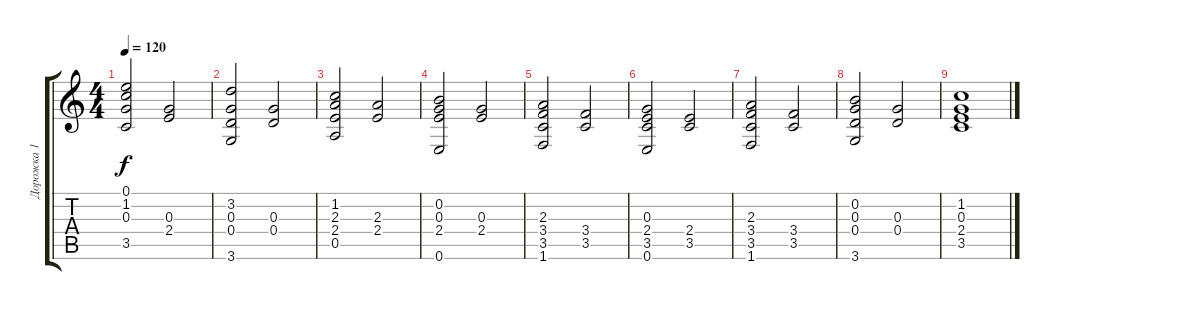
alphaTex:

\track ("Дорожка 1" "Дорожка 1") {instrument acousticguitarsteel}
\staff {score tabs}
\tuning (E4 B3 G3 D3 A2 E2) {hide}
\ts (4 4)
\tempo 120
\clef g2
\ks c
(0.1 1.2 0.3 3.5).2{dy f} (0.3 2.4).2 |
(3.2 0.3 0.4 3.6).2 (0.3 0.4).2 |
(1.2 2.3 2.4 0.5).2 (2.3 2.4).2 |
(0.2 0.3 2.4 0.6).2 (0.3 2.4).2 |
(2.3 3.4 3.5 1.6).2 (3.4 3.5).2 |
(0.3 2.4 3.5 0.6).2 (2.4 3.5).2 |
(2.3 3.4 3.5 1.6).2 (3.4 3.5).2 |
(0.2 0.3 0.4 3.6).2 (0.3 0.4).2 |
(1.2 0.3 2.4 3.5).1
